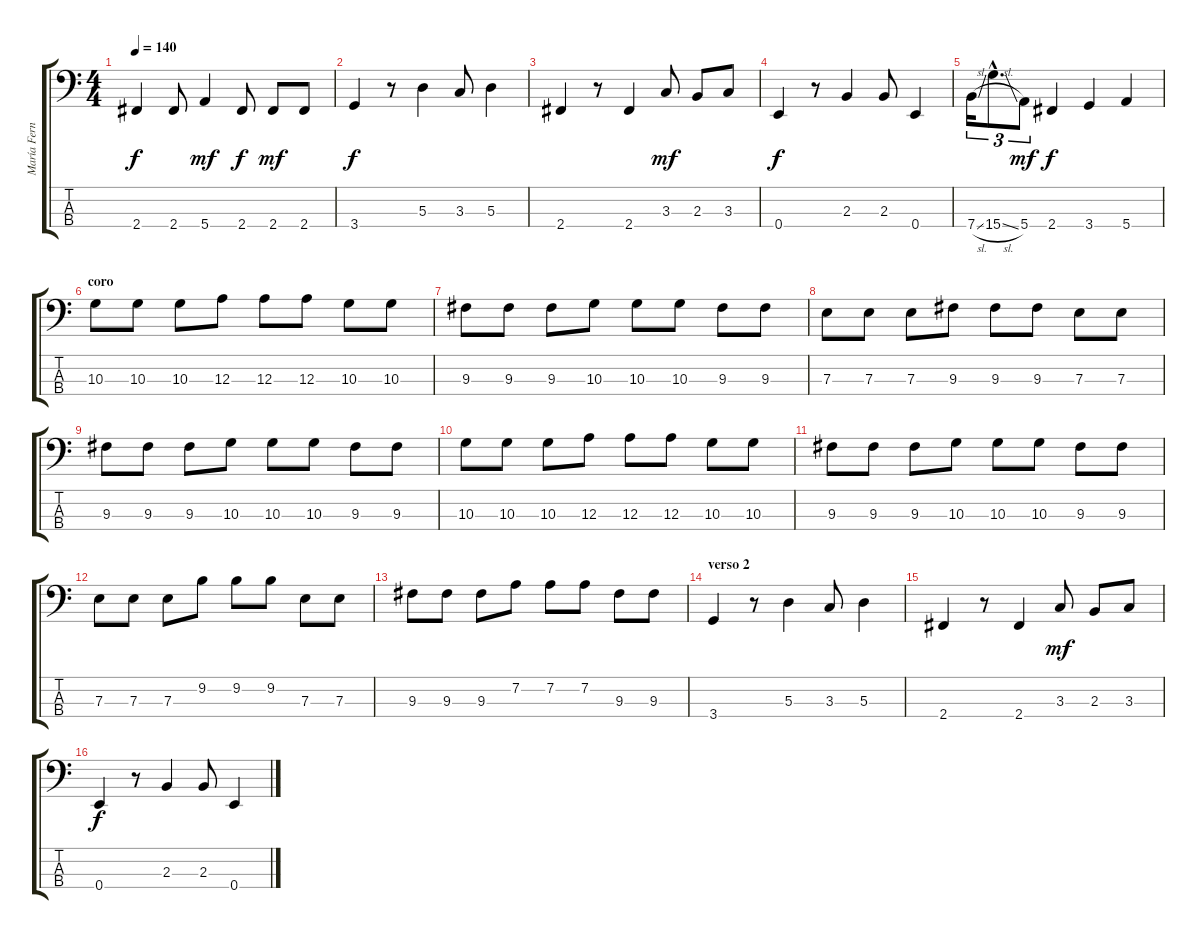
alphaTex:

\track ("María Fernanda (bajo)" "María Fern") {instrument electricbassfinger}
\staff {score tabs}
\tuning (G2 D2 A1 E1) {hide}
\ts (4 4)
\tempo 140
\clef f4
\ks c
2.4.4{dy f} 2.4.8 5.4.4{dy mf} 2.4.8{dy f} 2.4.8{dy mf} 2.4.8 |
3.4.4{dy f} r.8 5.3.4 3.3.8 5.3.4 |
2.4.4 r.8 2.4.4 3.3.8{dy mf} 2.3.8 3.3.8 |
0.4.4{dy f} r.8 2.3.4 2.3.8 0.4.4 |
7.4{sl}.16{tu (3 2)} 15.4{sl hac}.8{d tu (3 2)} 5.4.8{tu (3 2) dy mf} 2.4.4{dy f} 3.4.4 5.4.4 |
\section ("" "coro")
10.3.8 10.3.8 10.3.8 12.3.8 12.3.8 12.3.8 10.3.8 10.3.8 |
9.3.8 9.3.8 9.3.8 10.3.8 10.3.8 10.3.8 9.3.8 9.3.8 |
7.3.8 7.3.8 7.3.8 9.3.8 9.3.8 9.3.8 7.3.8 7.3.8 |
9.3.8 9.3.8 9.3.8 10.3.8 10.3.8 10.3.8 9.3.8 9.3.8 |
10.3.8 10.3.8 10.3.8 12.3.8 12.3.8 12.3.8 10.3.8 10.3.8 |
9.3.8 9.3.8 9.3.8 10.3.8 10.3.8 10.3.8 9.3.8 9.3.8 |
7.3.8 7.3.8 7.3.8 9.2.8 9.2.8 9.2.8 7.3.8 7.3.8 |
9.3.8 9.3.8 9.3.8 7.2.8 7.2.8 7.2.8 9.3.8 9.3.8 |
\section ("" "verso 2")
3.4.4 r.8 5.3.4 3.3.8 5.3.4 |
2.4.4 r.8 2.4.4 3.3.8{dy mf} 2.3.8 3.3.8 |
0.4.4{dy f} r.8 2.3.4 2.3.8 0.4.4
